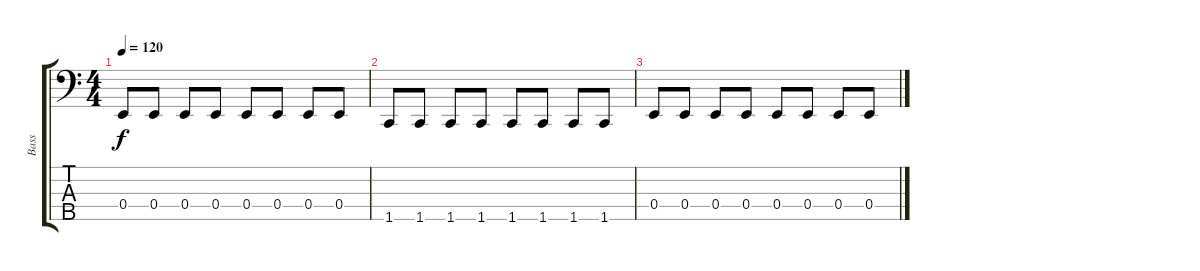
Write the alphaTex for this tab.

\track ("Bass" "Bass") {instrument electricbassfinger}
\staff {score tabs}
\tuning (G2 D2 A1 E1 B0) {hide}
\ts (4 4)
\tempo 120
\clef f4
\ks c
0.4.8{dy f} 0.4.8 0.4.8 0.4.8 0.4.8 0.4.8 0.4.8 0.4.8 |
1.5.8 1.5.8 1.5.8 1.5.8 1.5.8 1.5.8 1.5.8 1.5.8 |
0.4.8 0.4.8 0.4.8 0.4.8 0.4.8 0.4.8 0.4.8 0.4.8
